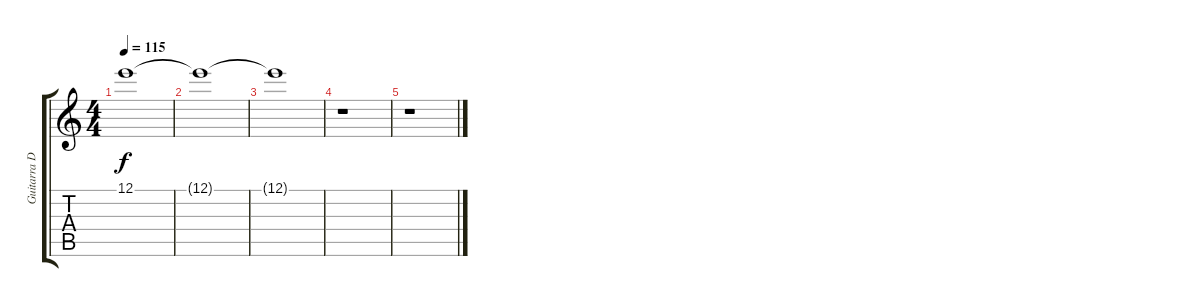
\track ("Guitarra Dist." "Guitarra D") {instrument overdrivenguitar}
\staff {score tabs}
\tuning (E4 B3 G3 D3 A2 E2) {hide}
\ts (4 4)
\tempo 115
\clef g2
\ks c
12.1{t}.1{dy f} |
12.1{t}.1 |
12.1{t}.1 |
r.1 |
r.1
